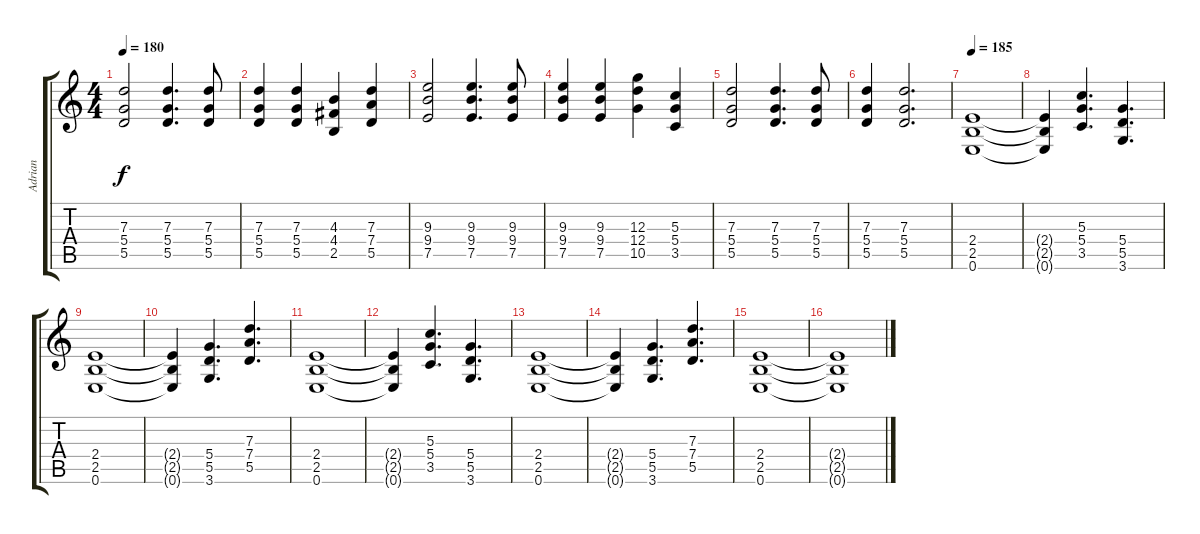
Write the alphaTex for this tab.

\track ("Adrian" "Adrian") {instrument distortionguitar}
\staff {score tabs}
\tuning (E4 B3 G3 D3 A2 E2) {hide}
\ts (4 4)
\tempo 180
\clef g2
\ks c
(7.3 5.4 5.5).2{dy f} (7.3 5.4 5.5).4{d} (7.3 5.4 5.5).8 |
(7.3 5.4 5.5).4 (7.3 5.4 5.5).4 (4.3 4.4 2.5).4 (7.3 7.4 5.5).4 |
(9.3 9.4 7.5).2 (9.3 9.4 7.5).4{d} (9.3 9.4 7.5).8 |
(9.3 9.4 7.5).4 (9.3 9.4 7.5).4 (12.3 12.4 10.5).4 (5.3 5.4 3.5).4 |
(7.3 5.4 5.5).2 (7.3 5.4 5.5).4{d} (7.3 5.4 5.5).8 |
(7.3 5.4 5.5).4 (7.3 5.4 5.5).2{d} |
\tempo 185
(2.4 2.5 0.6).1 |
(2.4{t} 2.5{t} 0.6{t}).4 (5.3 5.4 3.5).4{d} (5.4 5.5 3.6).4{d} |
(2.4 2.5 0.6).1 |
(2.4{t} 2.5{t} 0.6{t}).4 (5.4 5.5 3.6).4{d} (7.3 7.4 5.5).4{d} |
(2.4 2.5 0.6).1 |
(2.4{t} 2.5{t} 0.6{t}).4 (5.3 5.4 3.5).4{d} (5.4 5.5 3.6).4{d} |
(2.4 2.5 0.6).1 |
(2.4{t} 2.5{t} 0.6{t}).4 (5.4 5.5 3.6).4{d} (7.3 7.4 5.5).4{d} |
(2.4 2.5 0.6).1{volume 10} |
(2.4{t} 2.5{t} 0.6{t}).1
